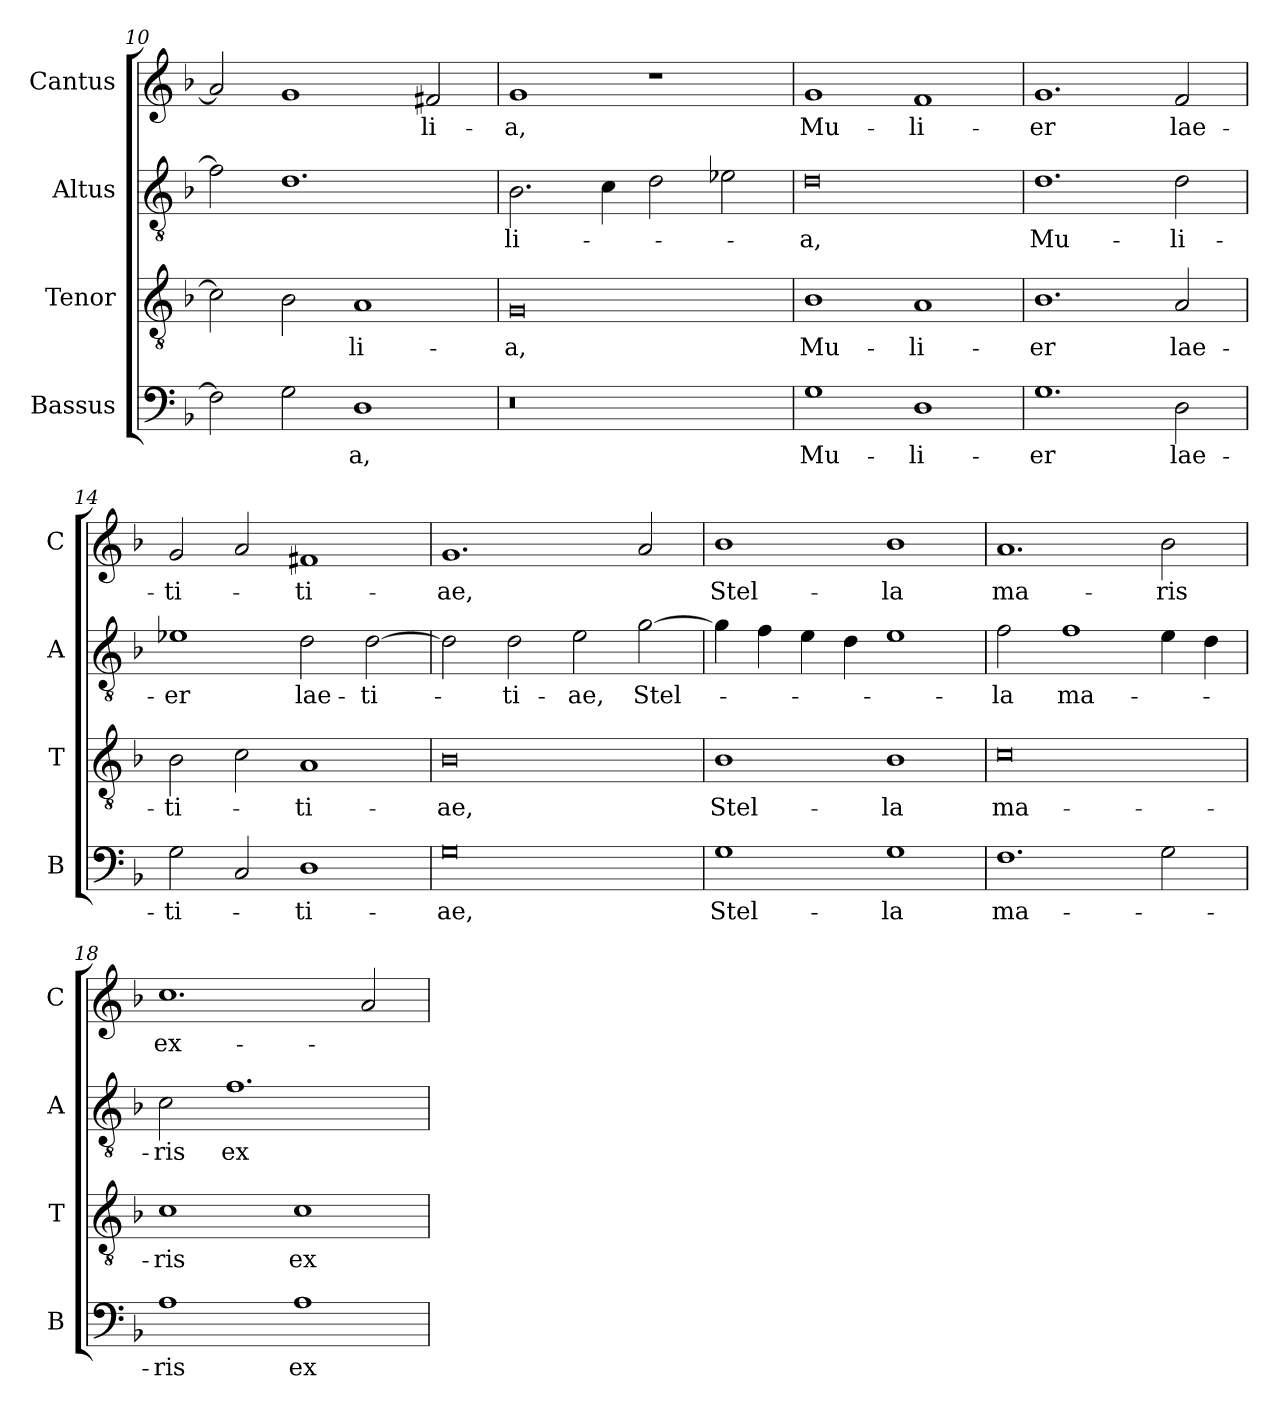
**kern	**text	**kern	**text	**kern	**text	**kern	**text
*part4	*part4	*part3	*part3	*part2	*part2	*part1	*part1
*staff4	*staff4	*staff3	*staff3	*staff2	*staff2	*staff1	*staff1
*I"Bassus	*	*I"Tenor	*	*I"Altus	*	*I"Cantus	*
*I'B	*	*I'T	*	*I'A	*	*I'C	*
*clefF4	*	*clefGv2	*	*clefGv2	*	*clefG2	*
*k[b-]	*	*k[b-]	*	*k[b-]	*	*k[b-]	*
*F:	*	*F:	*	*F:	*	*F:	*
=10	=10	=10	=10	=10	=10	=10	=10
2F\]	.	2c\]	.	2f\]	.	2a/]	.
2G\	.	2B-\	.	1.d\	.	1g/	.
1D\	-a,	1A/	-li-	.	.	.	.
.	.	.	.	.	.	2f#X/	-li-
=11	=11	=11	=11	=11	=11	=11	=11
0r	.	0G/	-a,	2.B-\	-li-	1g/	-a,
.	.	.	.	4c\	.	.	.
.	.	.	.	2d\	.	1r	.
.	.	.	.	2e-X\	.	.	.
=12	=12	=12	=12	=12	=12	=12	=12
1G\	Mu-	1B-\	Mu-	0d\	-a,	1g/	Mu-
1D\	-li-	1A/	-li-	.	.	1f/	-li-
!!LO:LB:g=z
=13	=13	=13	=13	=13	=13	=13	=13
1.G\	-er	1.B-\	-er	1.d\	Mu-	1.g/	-er
2D\	lae-	2A/	lae-	2d\	-li-	2f/	lae-
=14	=14	=14	=14	=14	=14	=14	=14
2G\	-ti-	2B-\	-ti-	1e-X\	-er	2g/	-ti-
2C/	.	2c\	.	.	.	2a/	.
1D\	-ti-	1A/	-ti-	2d\	lae-	1f#X/	-ti-
.	.	.	.	[2d\	-ti-	.	.
=15	=15	=15	=15	=15	=15	=15	=15
0G\	-ae,	0B-\	-ae,	2d\]	.	1.g/	-ae,
.	.	.	.	2d\	-ti-	.	.
.	.	.	.	2e\	-ae,	.	.
.	.	.	.	[2g\	Stel-	2a/	.
=16	=16	=16	=16	=16	=16	=16	=16
1G\	Stel-	1B-\	Stel-	4g\]	.	1b-\	Stel-
.	.	.	.	4f\	.	.	.
.	.	.	.	4e\	.	.	.
.	.	.	.	4d\	.	.	.
1G\	-la	1B-\	-la	1e\	.	1b-\	-la
=17	=17	=17	=17	=17	=17	=17	=17
1.F\	ma-	0c\	ma-	2f\	-la	1.a/	ma-
.	.	.	.	1f\	ma-	.	.
2G\	.	.	.	4e\	.	2b-\	-ris
.	.	.	.	4d\	.	.	.
!!LO:LB:g=z
=18	=18	=18	=18	=18	=18	=18	=18
1A\	-ris	1c\	-ris	2c\	-ris	1.cc\	ex-
.	.	.	.	1.f\	ex-	.	.
1A\	ex-	1c\	ex-	.	.	.	.
.	.	.	.	.	.	2a/	.
=	=	=	=	=	=	=	=
*-	*-	*-	*-	*-	*-	*-	*-
